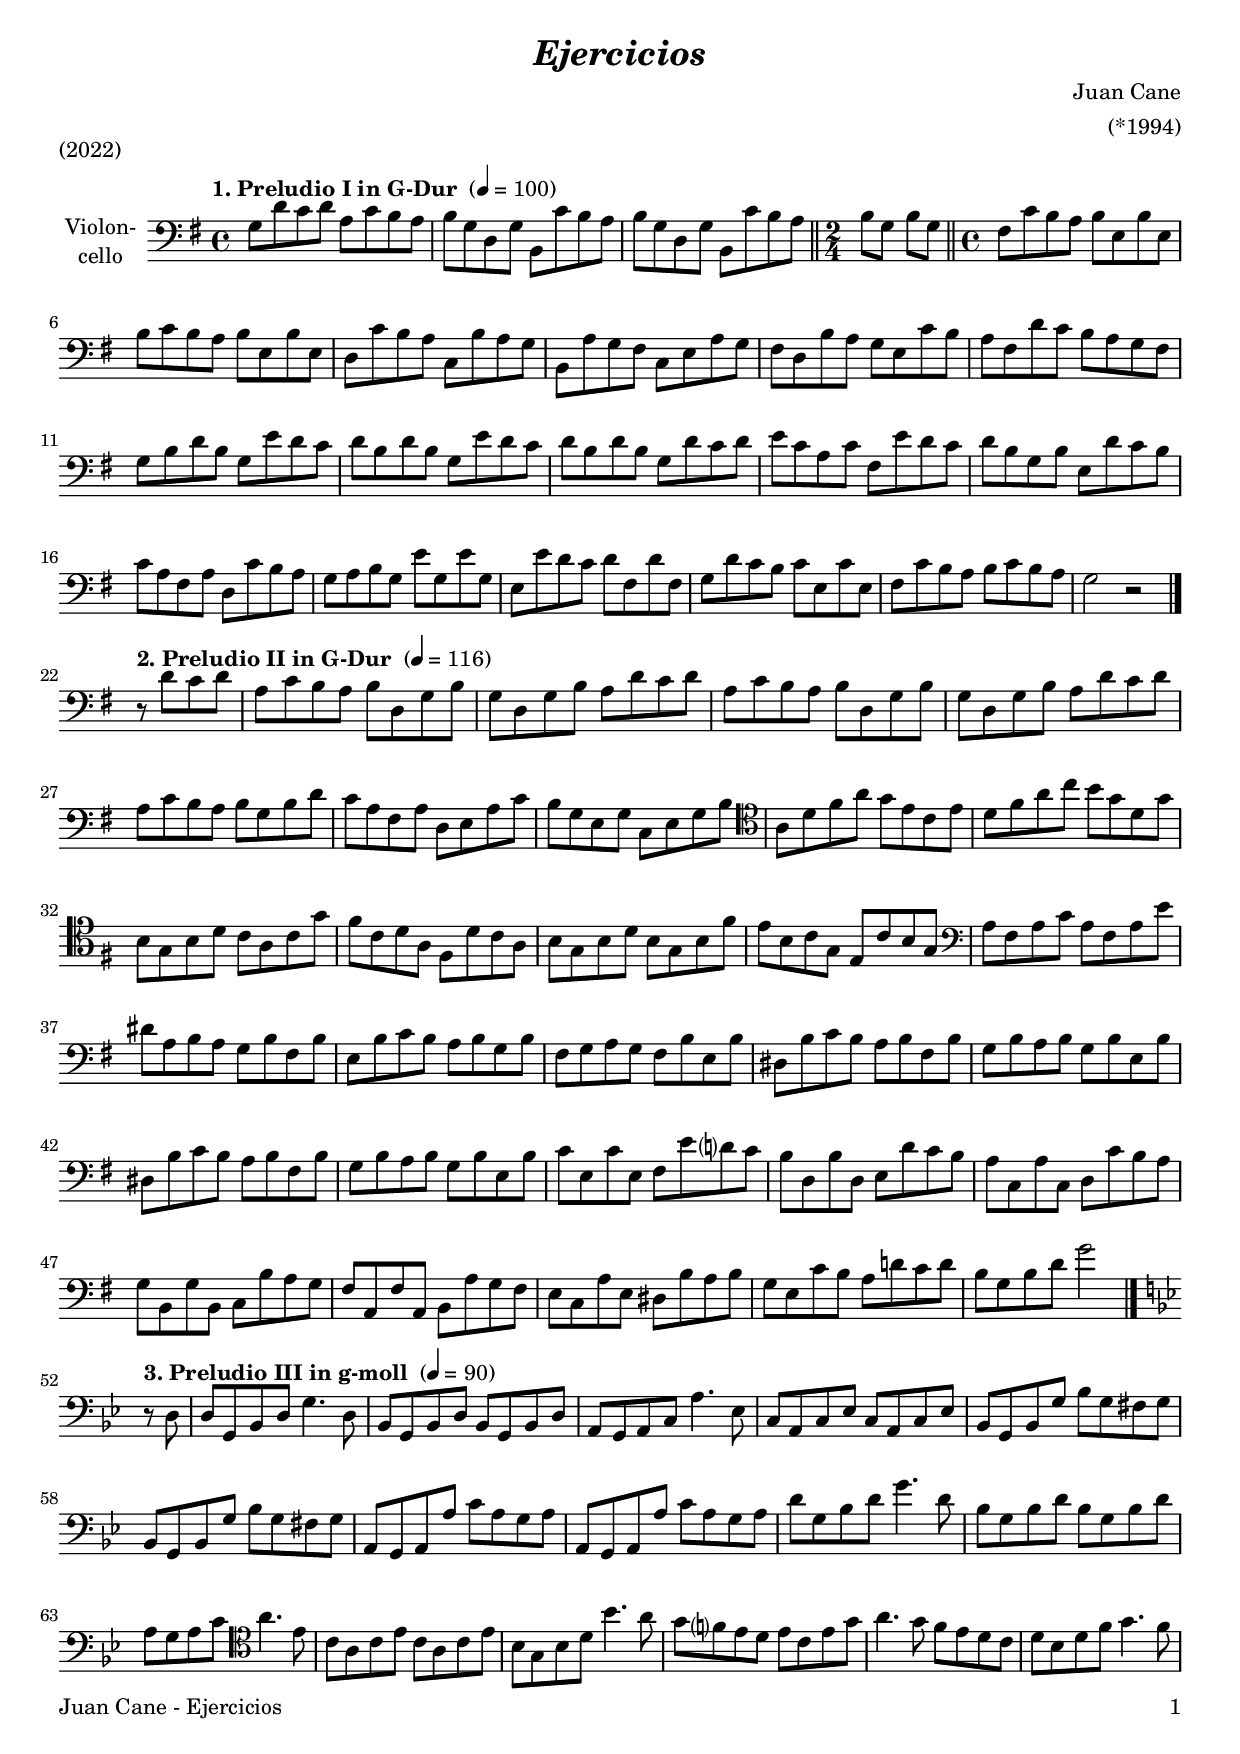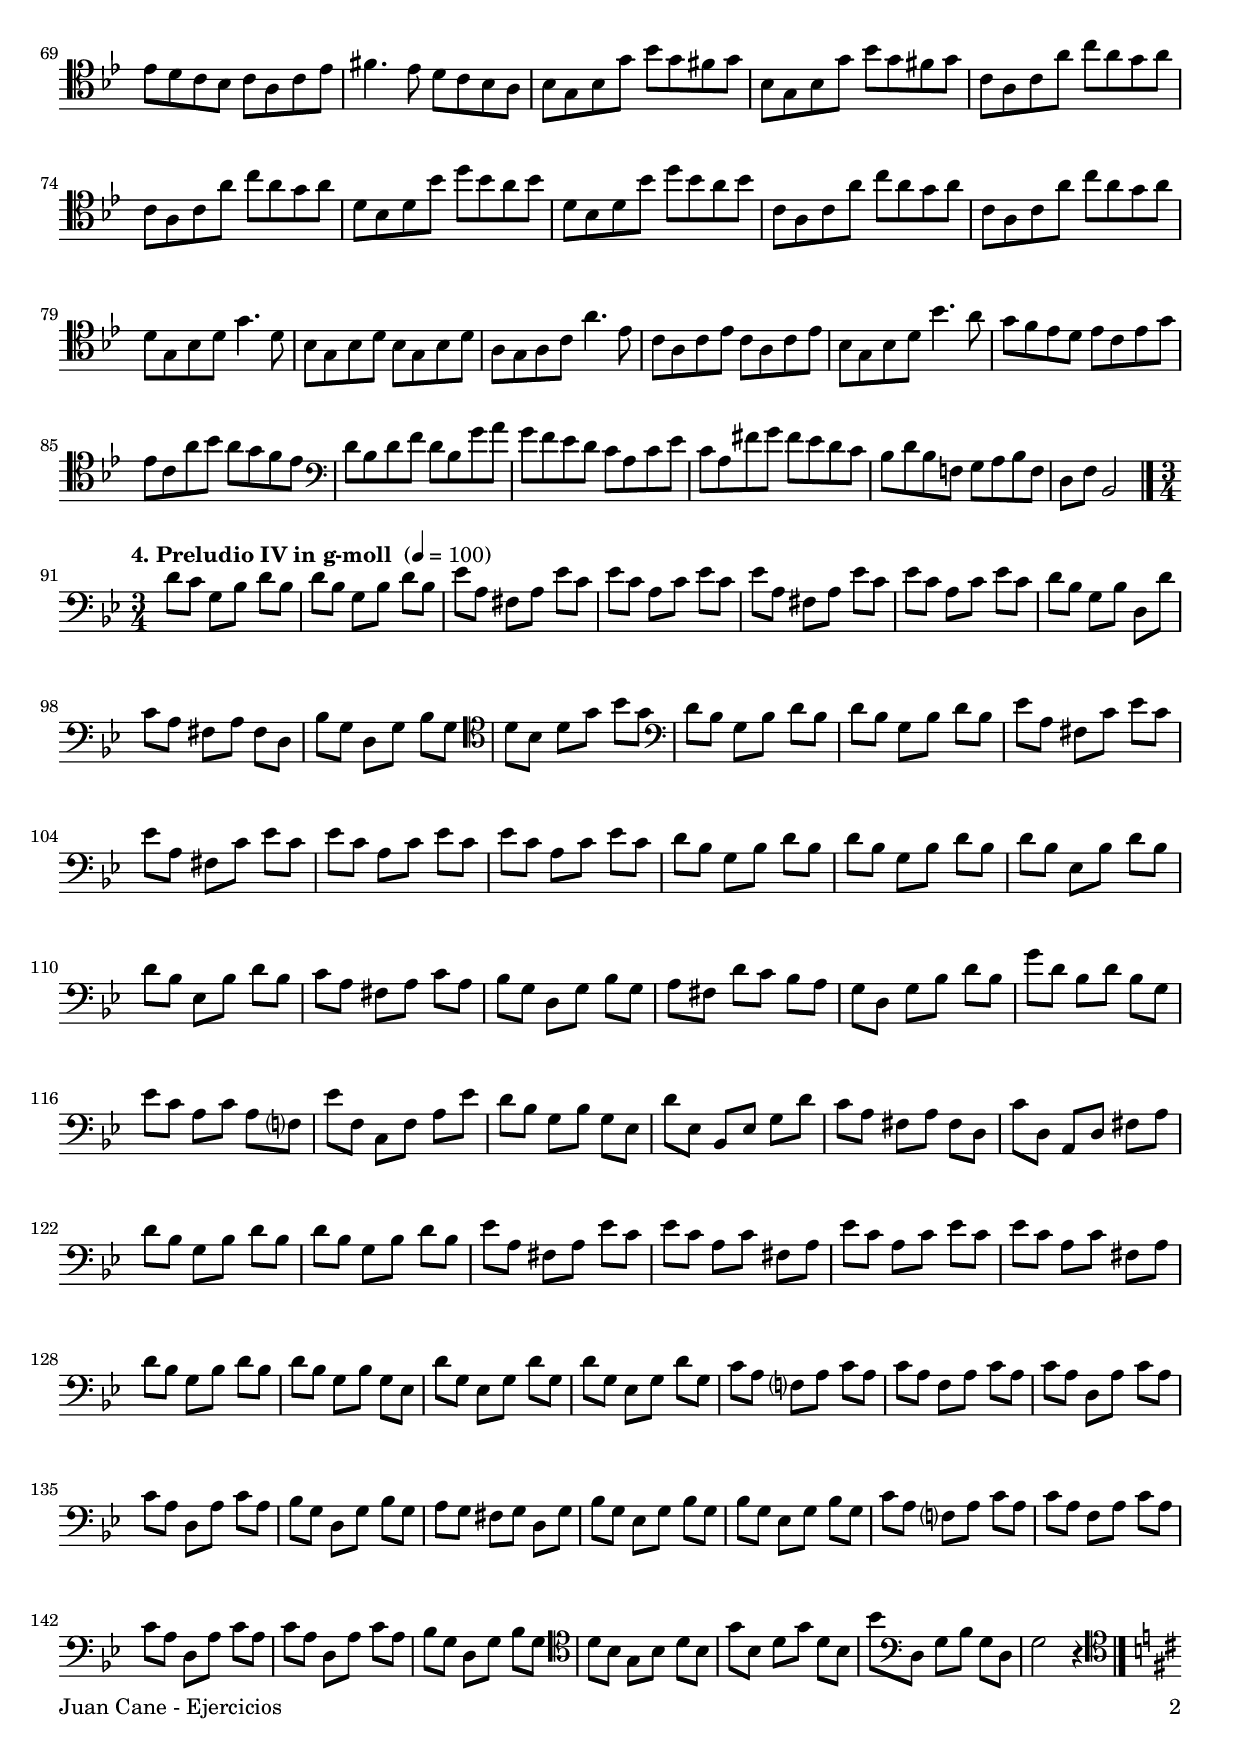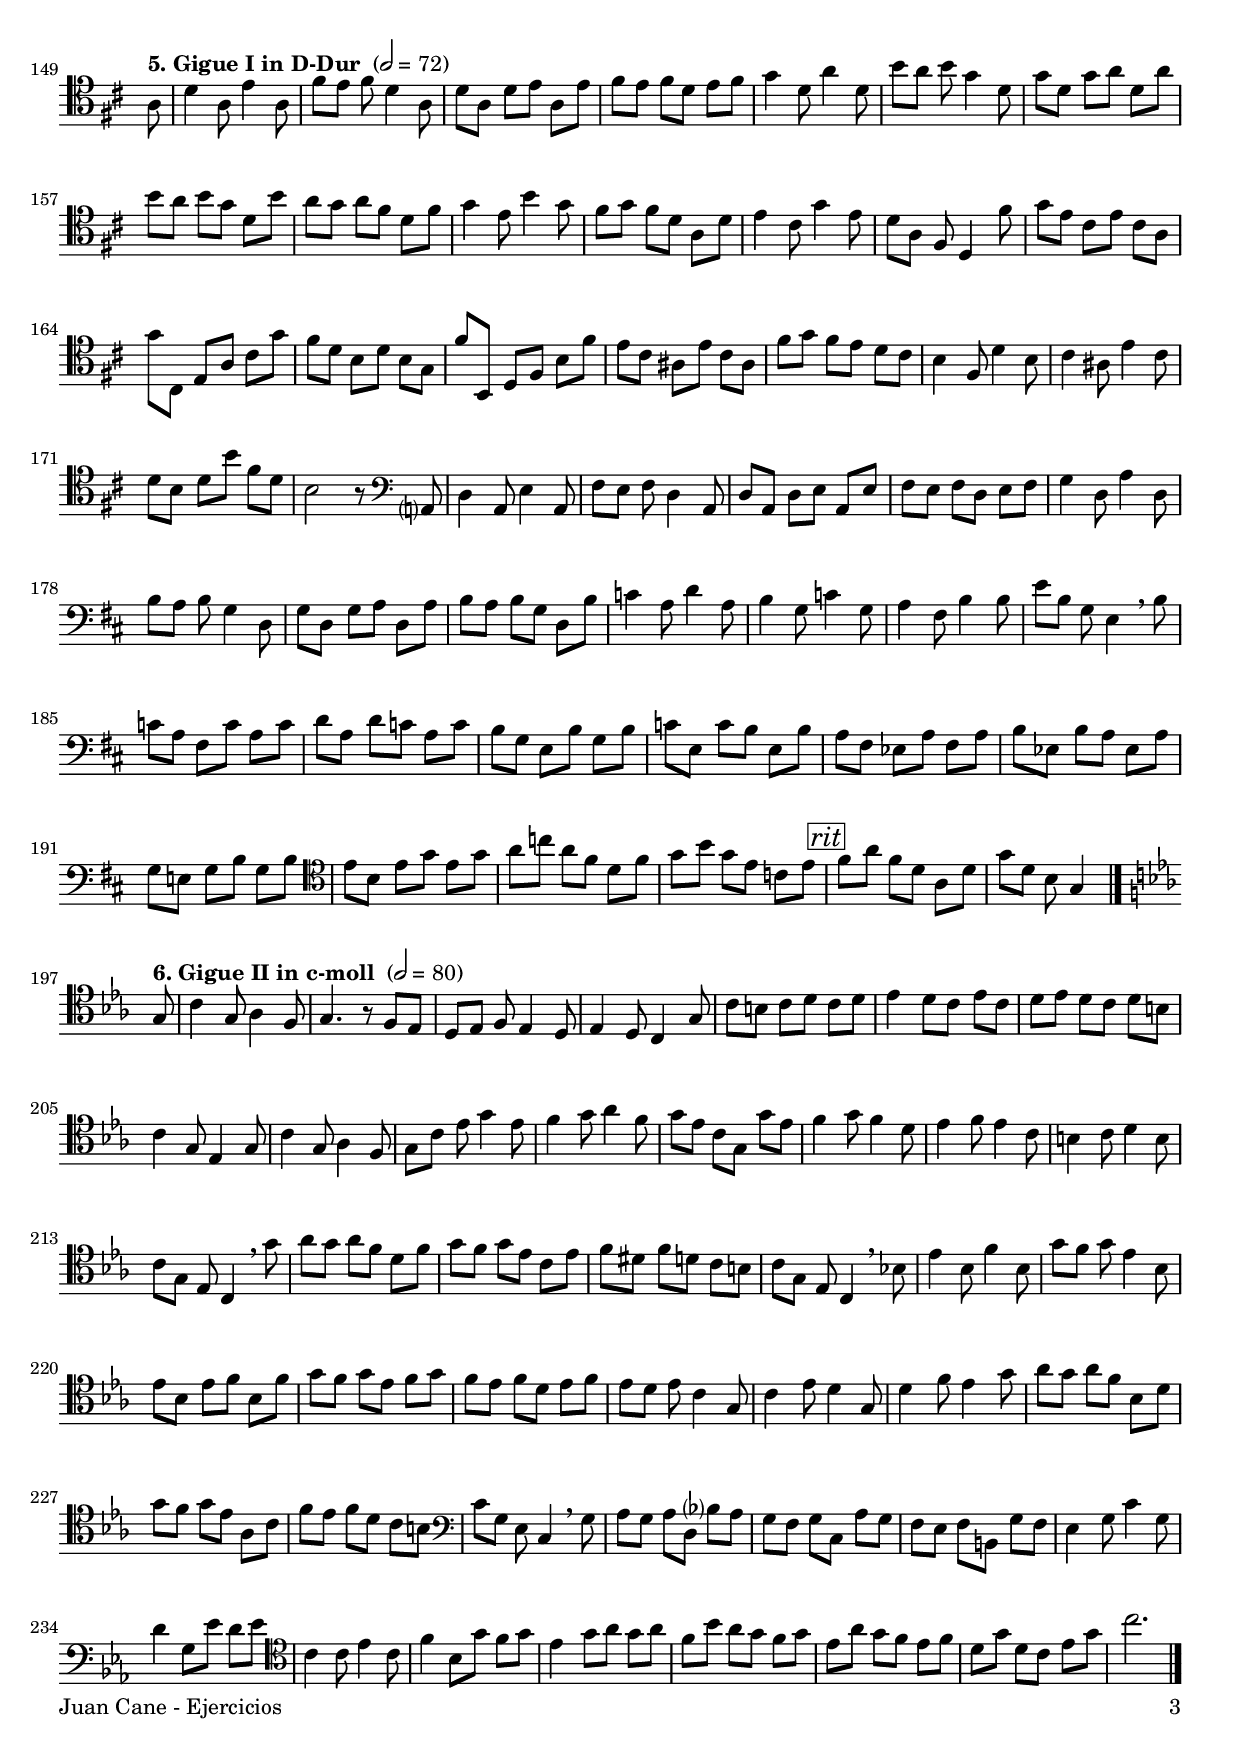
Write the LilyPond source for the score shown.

\version "2.20.2"
\include "deutsch.ly"

#(set-global-staff-size 19)

\header {
  title     = \markup \bold \italic "Ejercicios"
  composer  = "Juan Cane"
  arranger  = "(*1994)"
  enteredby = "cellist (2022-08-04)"
  piece     = "(2022)"
}

voiceconsts = {
  \key g \major
  \time 4/4
  \clef "bass"
%  \numericTimeSignature
%  \compressEmptyMeasures
  % Set default beaming for all staves
%  \set Timing.beamExceptions = #'()
%  \set Timing.baseMoment     = #(ly:make-moment 1 4)
%  \set Timing.beatStructure  = #'(1 1 1)
}

micl = "clarinet"
mifl = "flute"
miob = "oboe"
mifh = "french horn"
misx = "tenor sax"
mist = "string ensemble 1"
mivl = "violin"
miba = "cello"

introa = {        \tempo "1. Preludio I in G-Dur "    4=100 }
introb = { \break \tempo "2. Preludio II in G-Dur "   4=116 }
introc = { \break \tempo "3. Preludio III in g-moll " 4=90  \key g \minor }
introd = { \break \tempo "4. Preludio IV in g-moll "  4=100 \time 3/4
  % Set default beaming for all staves
  \set Timing.beamExceptions = #'()
  \set Timing.baseMoment     = #(ly:make-moment 1 4)
  \set Timing.beatStructure  = #'(1 1 1)
}
introe = { \break \tempo "5. Gigue I in D-Dur "       2=72  \key d \major }
introf = { \break \tempo "6. Gigue II in c-moll "     2=80  \key c \minor }

atem = \mark \markup \box \italic "a tempo"
rit  = \mark \markup \box \italic "rit"

va = \relative c' {
  \voiceconsts

  \introa
  g8 d' c d a c h a
  h g d g h, c' h a
  h g d g h, c' h a \bar "||" \time 2/4
  h g h g \bar "||" \time 4/4
  fis c' h a h e, h' e,
  h' c h a h e, h' e,
  d c' h a c, h' a g

  h, a' g fis c e a g
  fis d h' a g e c' h
  a fis d' c h a g fis
  g h d h g e' d c
  d h d h g e' d c
  d h d h g d' c d

  e c a c fis, e' d c
  d h g h e, d' c h
  c a fis a d, c' h a
  g a h g e' g, e' g,
  e e' d c d fis, d' fis,
  g d' c h c e, c' e,

  fis c' h a h c h a
  g2 r \bar "|."

  \introb
  \partial 2 r8 d' c d
  a c h a h d, g h
  g d g h a d c d
  a c h a h d, g h
  g d g h a d c d
  a c h a h g h d

  c a fis a d, e a c
  h g e g c, e g h \clef "tenor"
  a d fis a g e c e
  d fis a c h g d g
  h, g h d c a c g'
  fis c d a fis d' c a

  h g h d h g h fis'
  e h c g e c' h g \clef "bass"
  a fis a c a fis a e'
  dis a h a g h fis h
  e, h' c h a h g h
  fis g a g fis h e, h'
  dis, h' c h a h fis h

  g h a h g h e, h'
  dis, h' c h a h fis h
  g h a h g h e, h'
  c e, c' e, fis e' d? c
  h d, h' d, e d' c h
  a c, a' c, d c' h a
  g h, g' h, c h' a g

  fis a, fis' a, h a' g fis
  e c a' e dis h' a h
  g e c' h a d! c d
  h g h d g2 \bar "|."

  \introc
  \partial 4 r8 d,
  d g, b d g4. d8
  b g b d b g b d
  a g a c a'4. es8
  c a c es c a c es
  b g b g' b g fis g
  b, g b g' b g fis g

  a, g a a' c a g a
  a, g a a' c a g a
  d g, b d g4. d8
  b g b d b g b d
  a g a c \clef "tenor" a'4. es8
  c a c es c a c es
  b g b d b'4. a8

  g f? es d es c es g
  a4. g8 f es d c
  d b d f g4. f8
  es d c b c a c es
  fis4. es8 d c b a
  b g b g' b g fis g

  b, g b  g' b g fis g
  c, a c a' c a g a
  c, a c a' c a g a
  d, b d b' d b a b
  d, b d b' d b a b

  c, a c a' c a g a
  c, a c a' c a g a
  d, g, b d g4. d8
  b g b d b g b d
  a g a c a'4. es8
  c a c es c a c es
  b g b d b'4. a8

  g f es d es c es g
  es c a' b a g f es \clef "bass"
  d b d f d b g' a
  g f es d c a c es
  c a fis' g fis es d c

  b d b f! g a b f
  \partial 2. d f b,2 \bar "|."

  \introd
  d'8 c g b d b
  d b g b d b
  es a, fis a es' c
  es c a c es c
  es a, fis a es' c
  es c a c es c
  d b g b d, d'
  c a fis a fis d

  b' g d g b g \clef "tenor"
  d' b d g b g \clef "bass"
  d b g b d b
  d b g b d b
  es a, fis c' es c
  es a, fis c' es c
  es c a c es c
  es c a c es c

  d b g b d b
  d b g b d b
  d b es, b' d b
  d b es, b' d b
  c a fis a c a
  b g d g b g
  a fis d' c b a
  g d g b d b

  g' d b d b g
  es' c a c a f?
  es' f, c f a es'
  d b g b g es
  d' es, b es g d'
  c a fis a fis d
  c' d, a d fis a
  d b g b d b
  d b g b d b

  es a, fis a es' c
  es c a c fis, a
  es' c a c es c
  es c a c fis, a
  d b g b d b
  d b g b g es
  d' g, es g d' g,
  d' g, es g d' g,

  c a f? a c a
  c a f a c a
  c a d, a' c a
  c a d, a' c a
  b g d g b g
  a g fis g d g
  b g es g b g
  b g es g b g
  c a f? a c a

  c a f a c a
  c a d, a' c a
  c a d, a' c a
  b g d g b g \clef "tenor"
  d' b g b d b
  g' b, d g d b
  b' \clef "bass" d,, g b g d
  g2 r4 \bar "|."

  \introe \clef "tenor"
  \partial 8 a8
  d4 a8 e'4 a,8
  fis' e fis d4 a8
  d a d e a, e'
  fis e fis d e fis
  g4 d8 a'4 d,8
  h' a h g4 d8
  g d g a d, a'
  h a h g d h'

  a g a fis d fis
  g4 e8 h'4 g8
  fis g fis d a d
  e4 cis8 g'4 e8
  d a fis d4 fis'8
  g e cis e cis a
  g' cis,, e a cis g'
  fis d h d h g
  fis' h,, d fis h fis'

  e cis ais e' cis ais
  fis' g fis e d cis
  h4 fis8 d'4 h8
  cis4 ais8 e'4 cis8
  d h d h' fis d
  h2 r8 \clef "bass" a,?
  d4 a8 e'4 a,8
  fis' e fis d4 a8
  d a d e a, e'
  fis e fis d e fis

  g4 d8 a'4 d,8
  h' a h g4 d8
  g d g a d, a'
  h a h g d h'
  c4 a8 d4 a8
  h4 g8 c4 g8
  a4 fis8 h4 h8
  e h g e4 \breathe h'8
  c a fis c' a c
  d a d c a c
  h g e h' g h

  c e, c' h e, h'
  a fis es a fis a
  h es, h' a es a
  g e! g h g h \clef "tenor"
  e h e g e g
  a c a fis d fis
  g h g e c e \rit
  fis a fis d a d

  \partial 8*5 g[ d] h g4 \bar "|."

  \introf
  \partial 8 g8
  c4 g8 as4 f8
  g4. r8 f es
  d es f es4 d8
  es4 d8 c4 g'8
  c h c d c d
  es4 d8 c es c
  d es d c d h
  c4 g8 es4 g8
  c4 g8 as4 f8

  g c es g4 es8
  f4 g8 as4 f8
  g es c g g' es
  f4 g8 f4 d8
  es4 f8 es4 c8
  h4 c8 d4 h8
  c g es c4 \breathe g''8
  as g as f d f
  g f g es c es

  f dis f d c h
  c g es c4 \breathe b'!8
  es4 b8 f'4 b,8
  g' f g es4 b8
  es b es f b, f'
  g f g es f g
  f es f d es f
  es d es c4 g8
  c4 es8 d4 g,8

  d'4 f8 es4 g8
  as g as f b, d
  g f g es as, c
  f es f d c h \clef "bass"
  c g es c4 \breathe g'8
  as g as d, b'? as
  g f g c, as' g
  f es f h, g' f
  es4 g8 c4 g8
  d'4 g,8 es' d es \clef "tenor"

  c4 c8 es4 c8
  f4 b,8 g' f g
  es4 g8 as g as
  f b as g f g
  es as g f es f
  d g d c es g
  c2. \bar "|."
}


music = \new StaffGroup <<
      \new Staff {
	\set Staff.midiInstrument = \miba
	\set Staff.instrumentName = \markup \center-column { "Violon-" "cello"}
	\transpose g g { \va }
      }
>>

\book {
   \paper {
    print-page-number = ##t
    print-first-page-number = ##t
    ragged-last-bottom = ##f
    oddHeaderMarkup = \markup \null
    evenHeaderMarkup = \markup \null
    oddFooterMarkup = \markup {
      \fill-line {
        \on-the-fly #print-page-number-check-first
        "Juan Cane - Ejercicios" \fromproperty #'page:page-number-string
      }
    }
    evenFooterMarkup = \oddFooterMarkup
  } \score {
    \music
    \layout {}
  }

  \score {
    \unfoldRepeats \music

    \midi {
      \context {
        \Score
      }
    }
  }
}